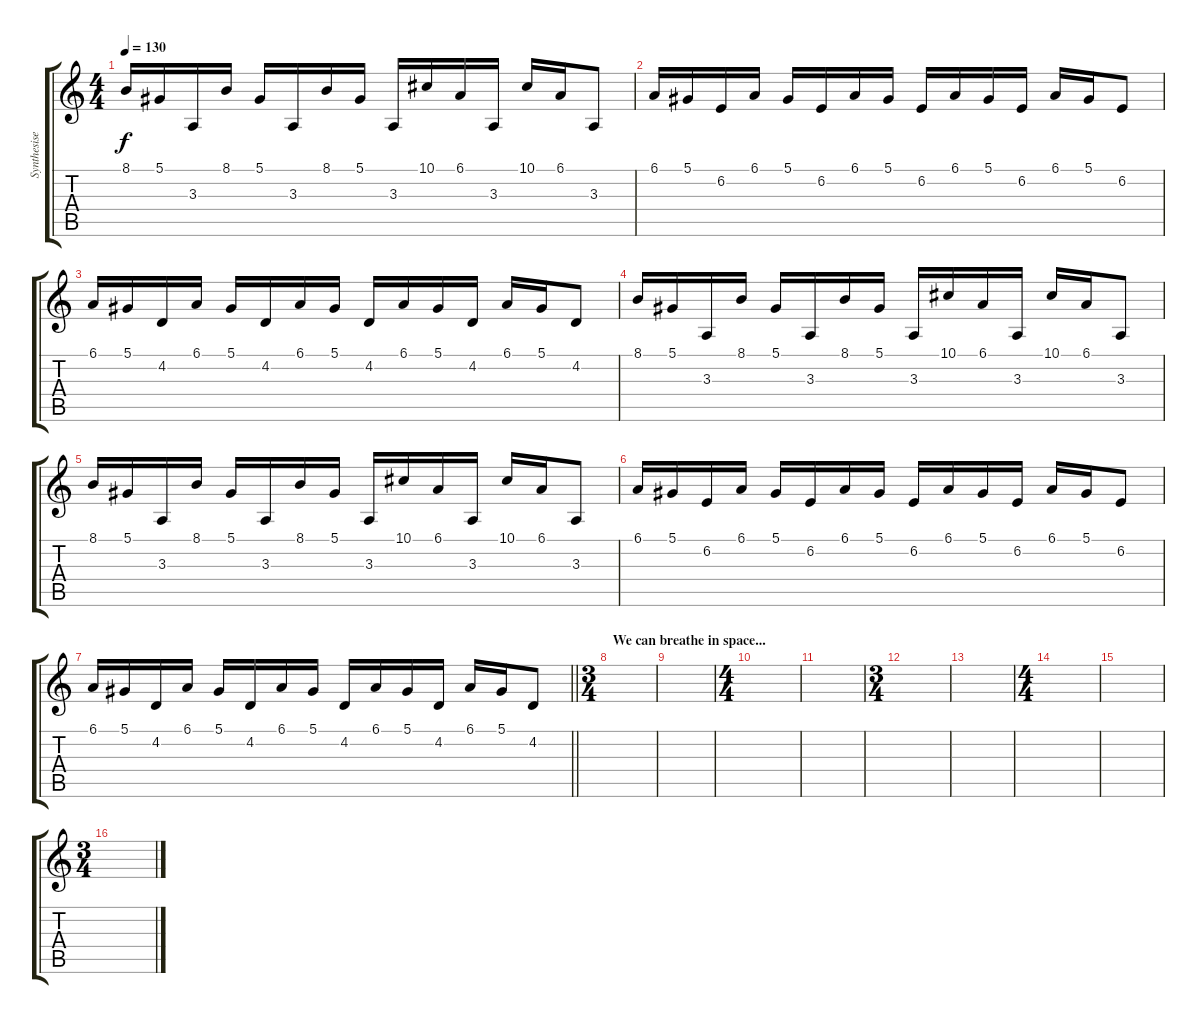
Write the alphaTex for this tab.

\track ("Synthesiser Two" "Synthesise") {instrument lead2sawtooth}
\staff {score tabs}
\tuning (Eb4 Bb3 Gb3 Db3 Ab2 Db2) {hide}
\ts (4 4)
\tempo 130
\clef g2
\ks c
8.1.16{dy f} 5.1.16 3.3.16 8.1.16 5.1.16 3.3.16 8.1.16 5.1.16 3.3.16 10.1.16 6.1.16 3.3.16 10.1.16 6.1.16 3.3.8 |
6.1.16 5.1.16 6.2.16 6.1.16 5.1.16 6.2.16 6.1.16 5.1.16 6.2.16 6.1.16 5.1.16 6.2.16 6.1.16 5.1.16 6.2.8 |
6.1.16 5.1.16 4.2.16 6.1.16 5.1.16 4.2.16 6.1.16 5.1.16 4.2.16 6.1.16 5.1.16 4.2.16 6.1.16 5.1.16 4.2.8 |
8.1.16 5.1.16 3.3.16 8.1.16 5.1.16 3.3.16 8.1.16 5.1.16 3.3.16 10.1.16 6.1.16 3.3.16 10.1.16 6.1.16 3.3.8 |
8.1.16 5.1.16 3.3.16 8.1.16 5.1.16 3.3.16 8.1.16 5.1.16 3.3.16 10.1.16 6.1.16 3.3.16 10.1.16 6.1.16 3.3.8 |
6.1.16 5.1.16 6.2.16 6.1.16 5.1.16 6.2.16 6.1.16 5.1.16 6.2.16 6.1.16 5.1.16 6.2.16 6.1.16 5.1.16 6.2.8 |
\barLineRight lightlight
6.1.16 5.1.16 4.2.16 6.1.16 5.1.16 4.2.16 6.1.16 5.1.16 4.2.16 6.1.16 5.1.16 4.2.16 6.1.16 5.1.16 4.2.8 |
\ts (3 4)
\section ("" "We can breathe in space...")
|
|
\ts (4 4)
|
|
\ts (3 4)
|
|
\ts (4 4)
|
|
\ts (3 4)
